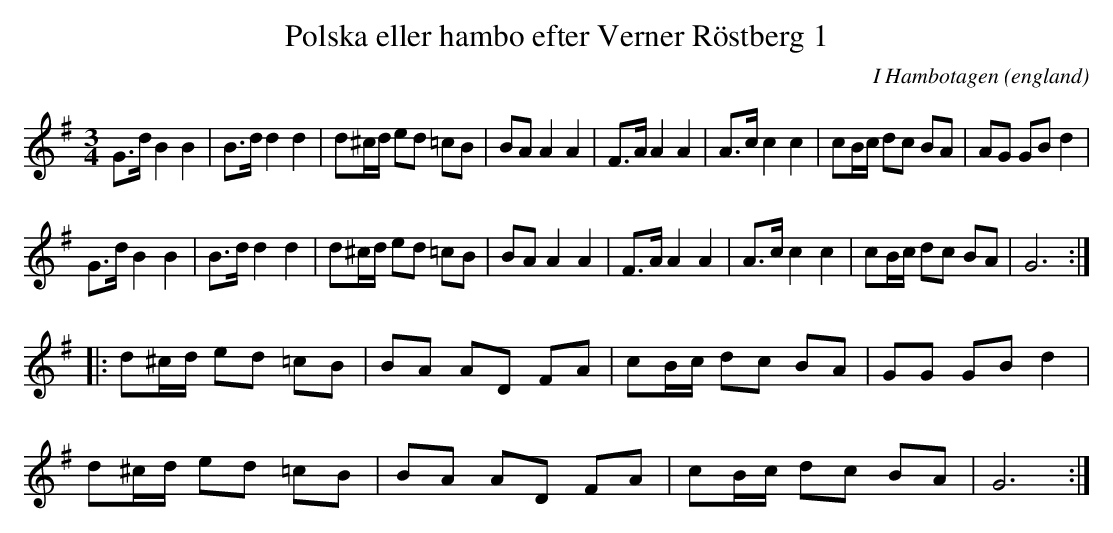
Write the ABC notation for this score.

X:1
T:Polska eller hambo efter Verner Röstberg 1
O:england
C:I Hambotagen
M:3/4
L:1/8
K:G
G>d B2 B2|B>d d2 d2|d^c/d/ ed =cB|BA A2 A2|\
F>A A2 A2|A>c c2 c2|cB/c/ dc BA|AG GB d2|
G>d B2 B2|B>d d2 d2|d^c/d/ ed =cB|BA A2 A2|\
F>A A2 A2|A>c c2 c2|cB/c/ dc BA|G6:|
|:d^c/d/ ed =cB|BA AD FA|cB/c/ dc BA|GG GB d2|
d^c/d/ ed =cB|BA AD FA|cB/c/ dc BA|G6:|
